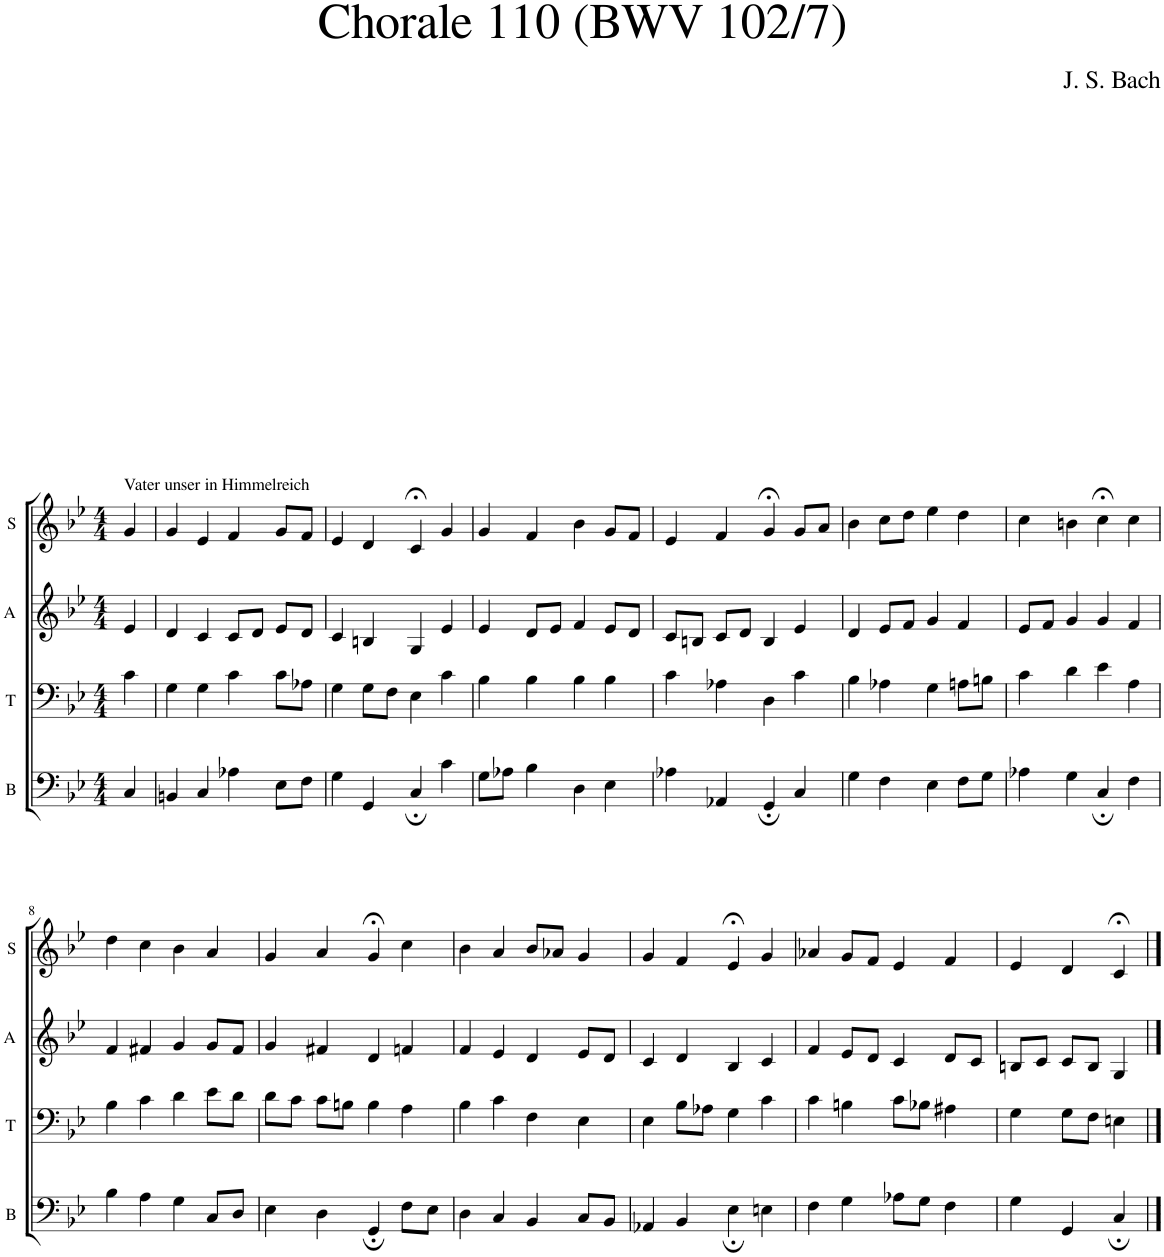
**kern	**kern	**kern	**kern
*part4	*part3	*part2	*part1
*staff4	*staff3	*staff2	*staff1
*I"B	*I"T	*I"A	*I"S
*I'B	*I'T	*I'A	*I'S
*clefF4	*clefF4	*clefG2	*clefG2
*k[b-e-]	*k[b-e-]	*k[b-e-]	*k[b-e-]
*M4/4	*M4/4	*M4/4	*M4/4
=1	=1	=1	=1
!	!	!	!LO:TX:a:t=Vater unser in Himmelreich
4C/	4c\	4e-/	4g/
=2	=2	=2	=2
4BBn/	4G\	4d/	4g/
4C/	4G\	4c/	4e-/
4A-X\	4c\	8c/L	4f/
.	.	8d/J	.
8E-\L	8c\L	8e-/L	8g/L
8F\J	8A-X\J	8d/J	8f/J
=3	=3	=3	=3
4G\	4G\	4c/	4e-/
4GG/	8G\L	4Bn/	4d/
.	8F\J	.	.
4C;/	4E-\	4G/	4c;</
4c\	4c\	4e-/	4g/
=4	=4	=4	=4
8G\L	4B-\	4e-/	4g/
8A-X\J	.	.	.
4B-\	4B-\	8d/L	4f/
.	.	8e-/J	.
4D\	4B-\	4f/	4b-\
4E-\	4B-\	8e-/L	8g/L
.	.	8d/J	8f/J
=5	=5	=5	=5
4A-X\	4c\	8c/L	4e-/
.	.	8Bn/J	.
4AA-X/	4A-X\	8c/L	4f/
.	.	8d/J	.
4GG;/	4D\	4B/	4g;</
4C/	4c\	4e-/	8g/L
.	.	.	8a/J
=6	=6	=6	=6
4G\	4B-\	4d/	4b-\
4F\	4A-X\	8e-/L	8cc\L
.	.	8f/J	8dd\J
4E-\	4G\	4g/	4ee-\
8F\L	8An\L	4f/	4dd\
8G\J	8Bn\J	.	.
=7	=7	=7	=7
4A-X\	4c\	8e-/L	4cc\
.	.	8f/J	.
4G\	4d\	4g/	4bn\
4C;/	4e-\	4g/	4cc;<\
4F\	4A\	4f/	4cc\
!!LO:LB:g=z
=8	=8	=8	=8
4B-\	4B-\	4f/	4dd\
4A\	4c\	4f#X/	4cc\
4G\	4d\	4g/	4b-\
8C/L	8e-\L	8g/L	4a/
8D/J	8d\J	8f#/J	.
=9	=9	=9	=9
4E-\	8d\L	4g/	4g/
.	8c\J	.	.
4D\	8c\L	4f#X/	4a/
.	8Bn\J	.	.
4GG;/	4B\	4d/	4g;</
8F\L	4A\	4fn/	4cc\
8E-\J	.	.	.
=10	=10	=10	=10
4D\	4B-\	4f/	4b-\
4C/	4c\	4e-/	4a/
4BB-/	4F\	4d/	8b-/L
.	.	.	8a-X/J
8C/L	4E-\	8e-/L	4g/
8BB-/J	.	8d/J	.
=11	=11	=11	=11
4AA-X/	4E-\	4c/	4g/
4BB-/	8B-\L	4d/	4f/
.	8A-X\J	.	.
4E-;\	4G\	4B-/	4e-;</
4En\	4c\	4c/	4g/
=12	=12	=12	=12
4F\	4c\	4f/	4a-X/
4G\	4Bn\	8e-/L	8g/L
.	.	8d/J	8f/J
8A-X\L	8c\L	4c/	4e-/
8G\J	8B-X\J	.	.
4F\	4A#X\	8d/L	4f/
.	.	8c/J	.
=13	=13	=13	=13
4G\	4G\	8Bn/L	4e-/
.	.	8c/J	.
4GG/	8G\L	8c/L	4d/
.	8F\J	8B/J	.
4C;/	4En\	4G/	4c;</
==	==	==	==
*-	*-	*-	*-
